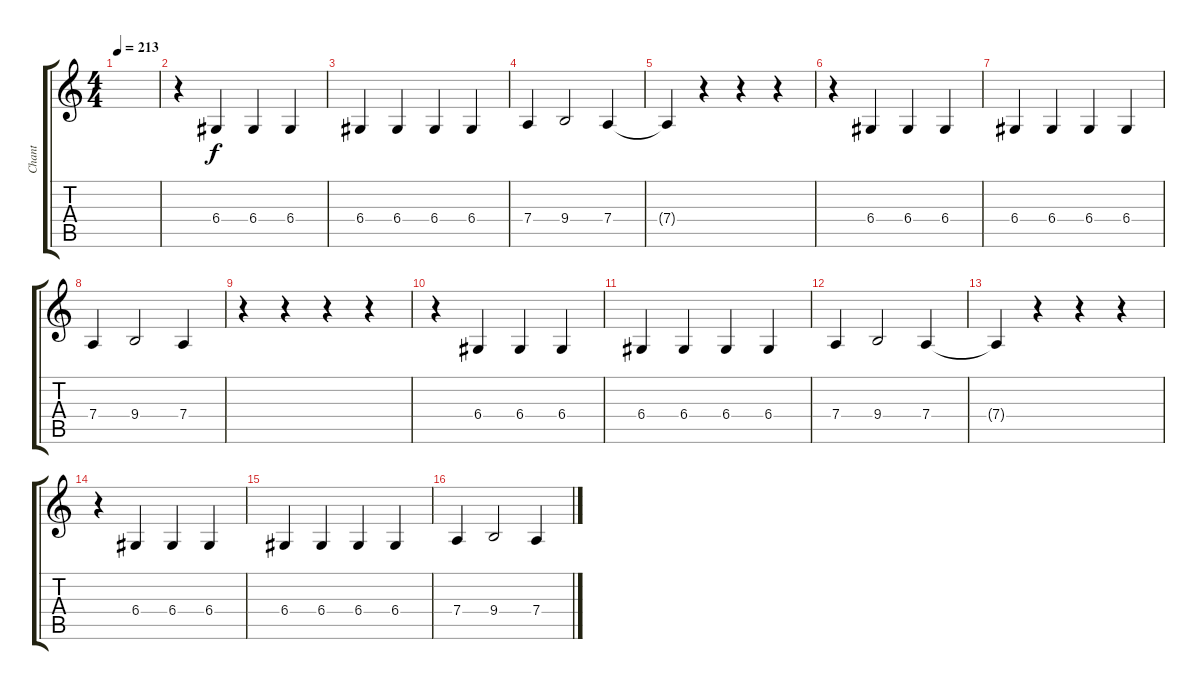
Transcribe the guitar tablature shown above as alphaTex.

\track ("Chant" "Chant") {instrument choiraahs}
\staff {score tabs}
\tuning (E4 B3 G3 D3 A2 E2) {hide}
\ts (4 4)
\tempo 213
\clef g2
\ks c
|
r.4 6.4.4 6.4.4 6.4.4 |
6.4.4 6.4.4 6.4.4 6.4.4 |
7.4.4 9.4.2 7.4.4 |
7.4{t}.4 r.4 r.4 r.4 |
r.4 6.4.4 6.4.4 6.4.4 |
6.4.4 6.4.4 6.4.4 6.4.4 |
7.4.4 9.4.2 7.4.4 |
r.4 r.4 r.4 r.4 |
r.4 6.4.4 6.4.4 6.4.4 |
6.4.4 6.4.4 6.4.4 6.4.4 |
7.4.4 9.4.2 7.4.4 |
7.4{t}.4 r.4 r.4 r.4 |
r.4 6.4.4 6.4.4 6.4.4 |
6.4.4 6.4.4 6.4.4 6.4.4 |
7.4.4 9.4.2 7.4.4
